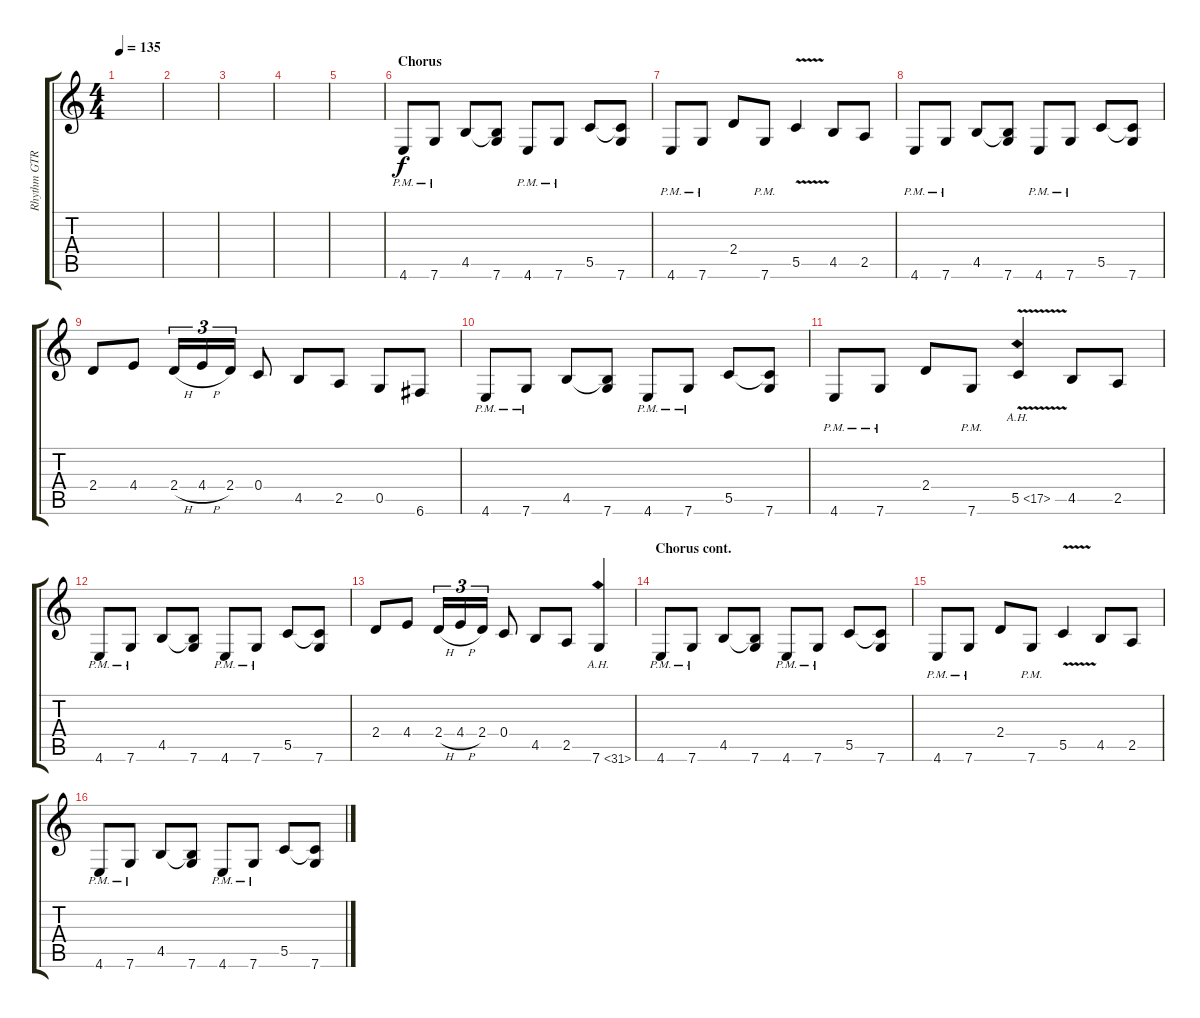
\track ("Rhythm GTR 1" "Rhythm GTR") {instrument distortionguitar}
\staff {score tabs}
\tuning (D4 A3 F3 C3 G2 C2) {hide}
\ts (4 4)
\tempo 135
\clef g2
\ks c
|
|
|
|
|
\section ("" "Chorus")
4.6{pm}.8 7.6{pm}.8 4.5.8 (4.5{t} 7.6).8 4.6{pm}.8 7.6{pm}.8 5.5.8 (5.5{t} 7.6).8 |
4.6{pm}.8 7.6{pm}.8 2.4.8 7.6{pm}.8 5.5{v}.4 4.5.8 2.5.8 |
4.6{pm}.8 7.6{pm}.8 4.5.8 (4.5{t} 7.6).8 4.6{pm}.8 7.6{pm}.8 5.5.8 (5.5{t} 7.6).8 |
2.4.8 4.4.8 2.4{h}.16{tu (3 2)} 4.4{h}.16{tu (3 2)} 2.4.16{tu (3 2)} 0.4.8 4.5.8 2.5.8 0.5.8 6.6.8 |
4.6{pm}.8 7.6{pm}.8 4.5.8 (4.5{t} 7.6).8 4.6{pm}.8 7.6{pm}.8 5.5.8 (5.5{t} 7.6).8 |
4.6{pm}.8 7.6{pm}.8 2.4.8 7.6{pm}.8 5.5{ah 12 v}.4 4.5.8 2.5.8 |
4.6{pm}.8 7.6{pm}.8 4.5.8 (4.5{t} 7.6).8 4.6{pm}.8 7.6{pm}.8 5.5.8 (5.5{t} 7.6).8 |
2.4.8 4.4.8 2.4{h}.16{tu (3 2)} 4.4{h}.16{tu (3 2)} 2.4.16{tu (3 2)} 0.4.8 4.5.8 2.5.8 7.6{ah 24}.4 |
\section ("" "Chorus cont.")
4.6{pm}.8 7.6{pm}.8 4.5.8 (4.5{t} 7.6).8 4.6{pm}.8 7.6{pm}.8 5.5.8 (5.5{t} 7.6).8 |
4.6{pm}.8 7.6{pm}.8 2.4.8 7.6{pm}.8 5.5{v}.4 4.5.8 2.5.8 |
4.6{pm}.8 7.6{pm}.8 4.5.8 (4.5{t} 7.6).8 4.6{pm}.8 7.6{pm}.8 5.5.8 (5.5{t} 7.6).8
